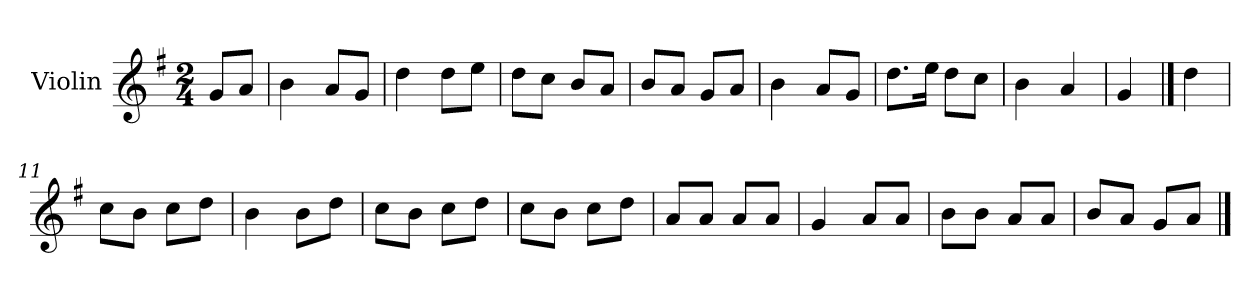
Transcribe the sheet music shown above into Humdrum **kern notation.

**kern	**dynam
*part1	*part1
*staff1	*staff1
*I"Violin	*
*I'Vln.	*
*clefG2	*
*k[f#]	*
*M2/4	*
=1	=1
8g/L	Allegretto
8a/J	.
=2	=2
4b	.
8a/L	.
8g/J	.
=3	=3
4dd	.
8dd\L	.
8ee\J	.
=4	=4
8dd\L	.
8cc\J	.
8b/L	.
8a/J	.
=5	=5
8b/L	.
8a/J	.
8g/L	.
8a/J	.
=6	=6
4b	.
8a/L	.
8g/J	.
=7	=7
8.dd\L	.
16ee\Jk	.
8dd\L	.
8cc\J	.
=8	=8
4b	.
4a	.
!!LO:LB:g=z
=9	=9
4g	.
==10	==10
4dd	.
=11	=11
8cc\L	.
8b\J	.
8cc\L	.
8dd\J	.
=12	=12
4b	.
8b\L	.
8dd\J	.
=13	=13
8cc\L	.
8b\J	.
8cc\L	.
8dd\J	.
=14	=14
8cc\L	.
8b\J	.
8cc\L	.
8dd\J	.
=15	=15
8a/L	.
8a/J	.
8a/L	.
8a/J	.
=16	=16
4g	.
8a/L	.
8a/J	.
=17	=17
8b\L	.
8b\J	.
8a/L	.
8a/J	.
!!LO:LB:g=z
=18	=18
8b/L	.
8a/J	.
8g/L	.
8a/J	.
==	==
*-	*-
